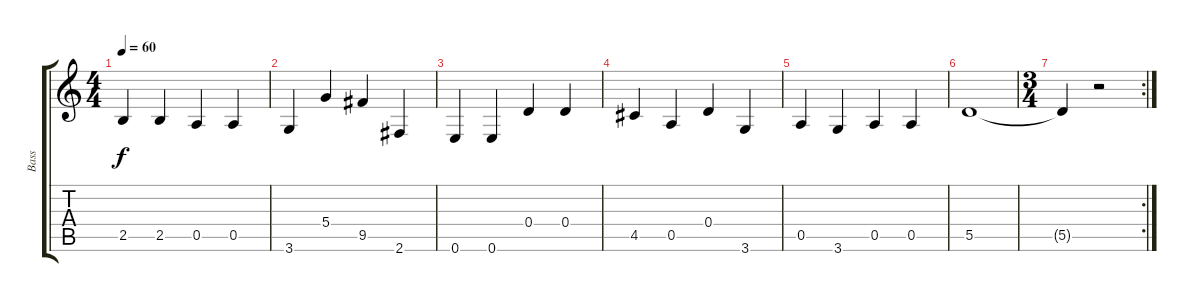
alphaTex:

\track ("Bass" "Bass") {instrument contrabass}
\staff {score tabs}
\tuning (E4 B3 G3 D3 A2 E2) {hide}
\ts (4 4)
\tempo 60
\clef g2
\ks c
2.5.4{dy f} 2.5.4 0.5.4 0.5.4 |
3.6.4 5.4.4 9.5.4 2.6.4 |
0.6.4 0.6.4 0.4.4 0.4.4 |
4.5.4 0.5.4 0.4.4 3.6.4 |
0.5.4 3.6.4 0.5.4 0.5.4 |
5.5.1 |
\rc 2
\ts (3 4)
5.5{t}.4 r.2
